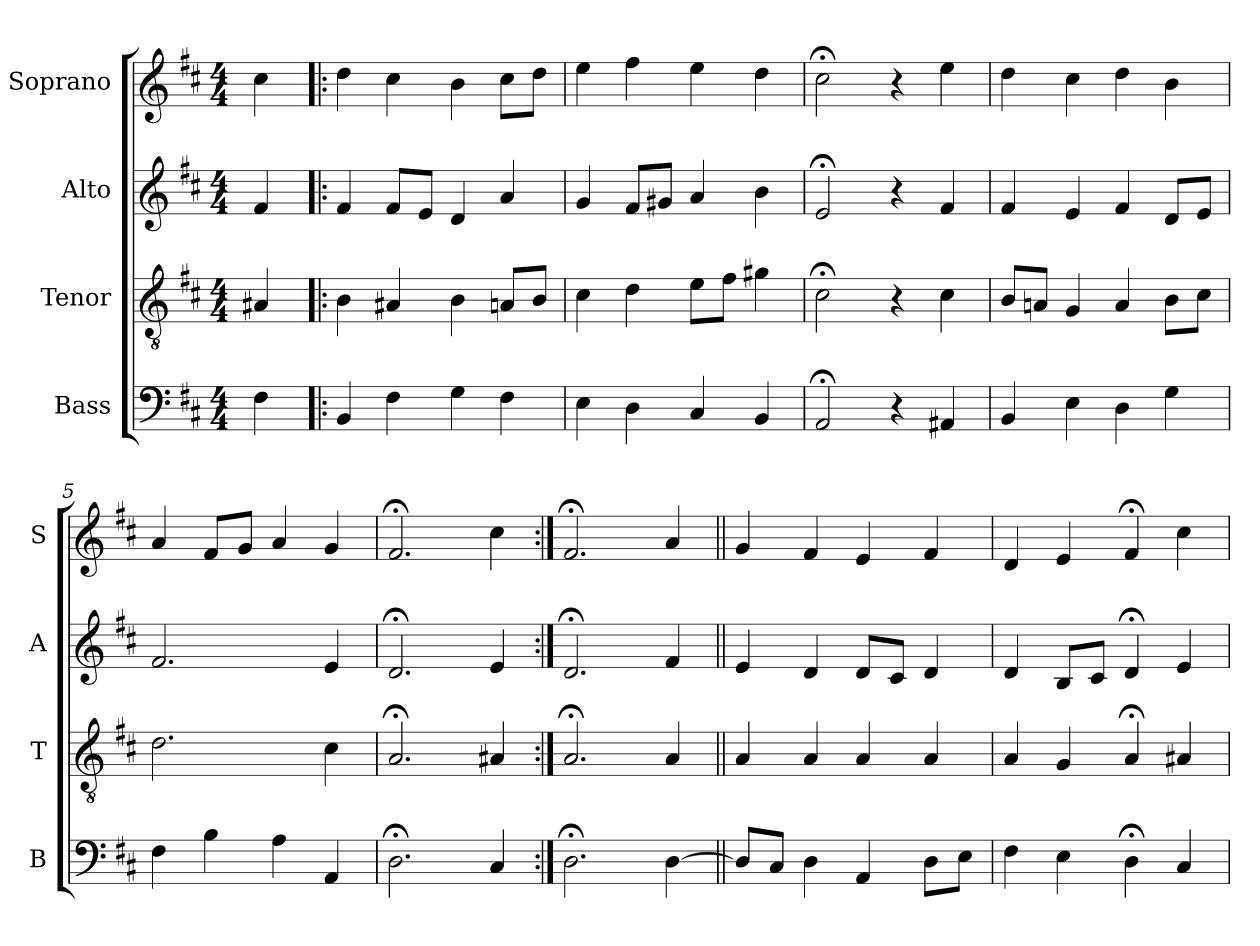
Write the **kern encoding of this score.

**kern	**kern	**kern	**kern
*part4	*part3	*part2	*part1
*staff4	*staff3	*staff2	*staff1
*I"Bass	*I"Tenor	*I"Alto	*I"Soprano
*I'B	*I'T	*I'A	*I'S
*clefF4	*clefGv2	*clefG2	*clefG2
*k[f#c#]	*k[f#c#]	*k[f#c#]	*k[f#c#]
*D:	*D:	*D:	*D:
*M4/4	*M4/4	*M4/4	*M4/4
*MM100	*MM100	*MM100	*MM100
=	=	=	=
4F#	4A#X	4f#	4cc#
=1!|:	=1!|:	=1!|:	=1!|:
4BB	4B	4f#	4dd
4F#	4A#X	8f#L	4cc#
.	.	8eJ	.
4G	4B	4d	4b
4F#	8AnL	4a	8cc#L
.	8BJ	.	8ddJ
=2	=2	=2	=2
4E	4c#	4g	4ee
4D	4d	8f#L	4ff#
.	.	8g#XJ	.
4C#	8eL	4a	4ee
.	8f#J	.	.
4BB	4g#X	4b	4dd
=3	=3	=3	=3
2AA;<	2c#;<	2e;<	2cc#;<
4r	4r	4r	4r
4AA#X	4c#	4f#	4ee
=4	=4	=4	=4
4BB	8BL	4f#	4dd
.	8AnJ	.	.
4E	4G	4e	4cc#
4D	4A	4f#	4dd
4G	8BL	8dL	4b
.	8c#J	8eJ	.
=5	=5	=5	=5
4F#	2.d	2.f#	4a
4B	.	.	8f#L
.	.	.	8gJ
4A	.	.	4a
4AA	4c#	4e	4g
=6	=6	=6	=6
2.D;<	2.A;<	2.d;<	2.f#;<
4C#	4A#X	4e	4cc#
=7:|!	=7:|!	=7:|!	=7:|!
2.D;<	2.A;<	2.d;<	2.f#;<
[4D	4A	4f#	4a
=8||	=8||	=8||	=8||
8DL]	4A	4e	4g
8C#J	.	.	.
4D	4A	4d	4f#
4AA	4A	8dL	4e
.	.	8c#J	.
8DL	4A	4d	4f#
8EJ	.	.	.
=9	=9	=9	=9
4F#	4A	4d	4d
4E	4G	8BL	4e
.	.	8c#J	.
4D;<	4A;<	4d;<	4f#;<
4C#	4A#X	4e	4cc#
=	=	=	=
*-	*-	*-	*-
